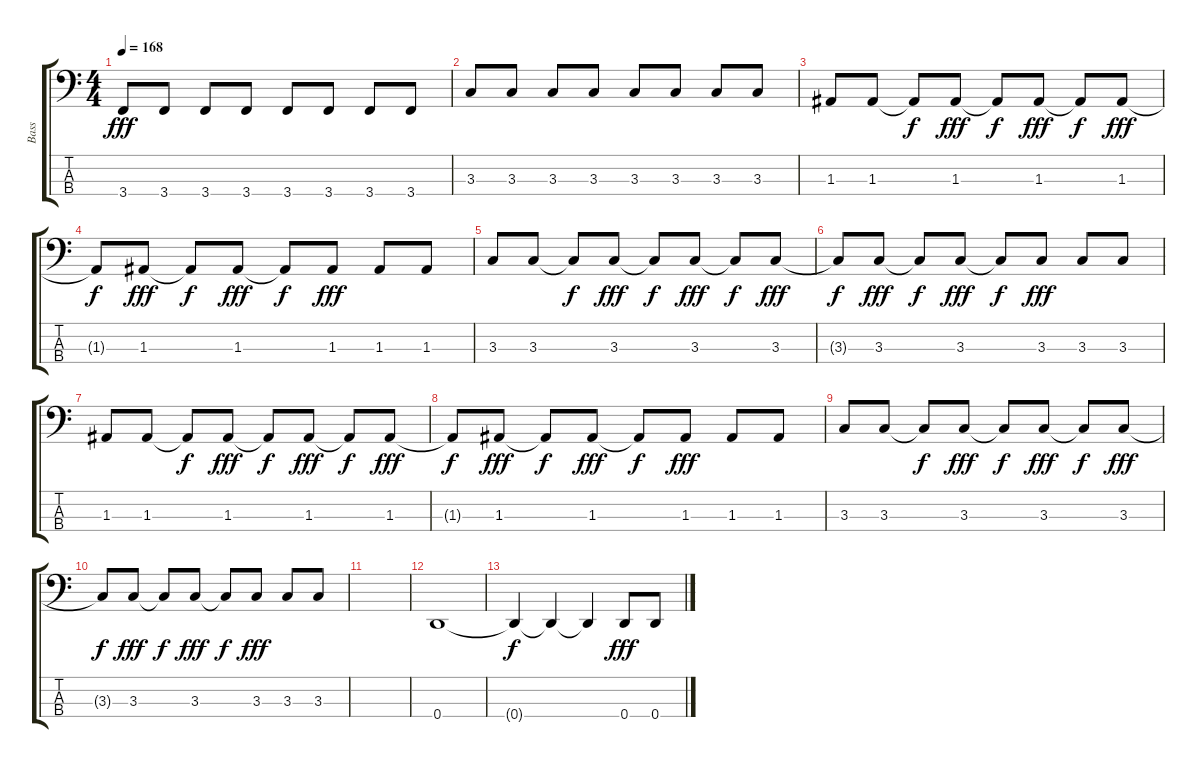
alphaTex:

\track ("Bass" "Bass") {instrument electricbasspick}
\staff {score tabs}
\tuning (G2 D2 A1 D1) {hide}
\ts (4 4)
\tempo 168
\clef f4
\ks c
3.4.8{dy fff} 3.4.8 3.4.8 3.4.8 3.4.8 3.4.8 3.4.8 3.4.8 |
3.3.8 3.3.8 3.3.8 3.3.8 3.3.8 3.3.8 3.3.8 3.3.8 |
1.3.8 1.3.8 1.3{t}.8{dy f} 1.3.8{dy fff} 1.3{t}.8{dy f} 1.3.8{dy fff} 1.3{t}.8{dy f} 1.3.8{dy fff} |
1.3{t}.8{dy f} 1.3.8{dy fff} 1.3{t}.8{dy f} 1.3.8{dy fff} 1.3{t}.8{dy f} 1.3.8{dy fff} 1.3.8 1.3.8 |
3.3.8 3.3.8 3.3{t}.8{dy f} 3.3.8{dy fff} 3.3{t}.8{dy f} 3.3.8{dy fff} 3.3{t}.8{dy f} 3.3.8{dy fff} |
3.3{t}.8{dy f} 3.3.8{dy fff} 3.3{t}.8{dy f} 3.3.8{dy fff} 3.3{t}.8{dy f} 3.3.8{dy fff} 3.3.8 3.3.8 |
1.3.8 1.3.8 1.3{t}.8{dy f} 1.3.8{dy fff} 1.3{t}.8{dy f} 1.3.8{dy fff} 1.3{t}.8{dy f} 1.3.8{dy fff} |
1.3{t}.8{dy f} 1.3.8{dy fff} 1.3{t}.8{dy f} 1.3.8{dy fff} 1.3{t}.8{dy f} 1.3.8{dy fff} 1.3.8 1.3.8 |
3.3.8 3.3.8 3.3{t}.8{dy f} 3.3.8{dy fff} 3.3{t}.8{dy f} 3.3.8{dy fff} 3.3{t}.8{dy f} 3.3.8{dy fff} |
3.3{t}.8{dy f} 3.3.8{dy fff} 3.3{t}.8{dy f} 3.3.8{dy fff} 3.3{t}.8{dy f} 3.3.8{dy fff} 3.3.8 3.3.8 |
|
0.4.1 |
0.4{t}.4{dy f} 0.4{t}.4 0.4{t}.4 0.4.8{dy fff} 0.4.8
